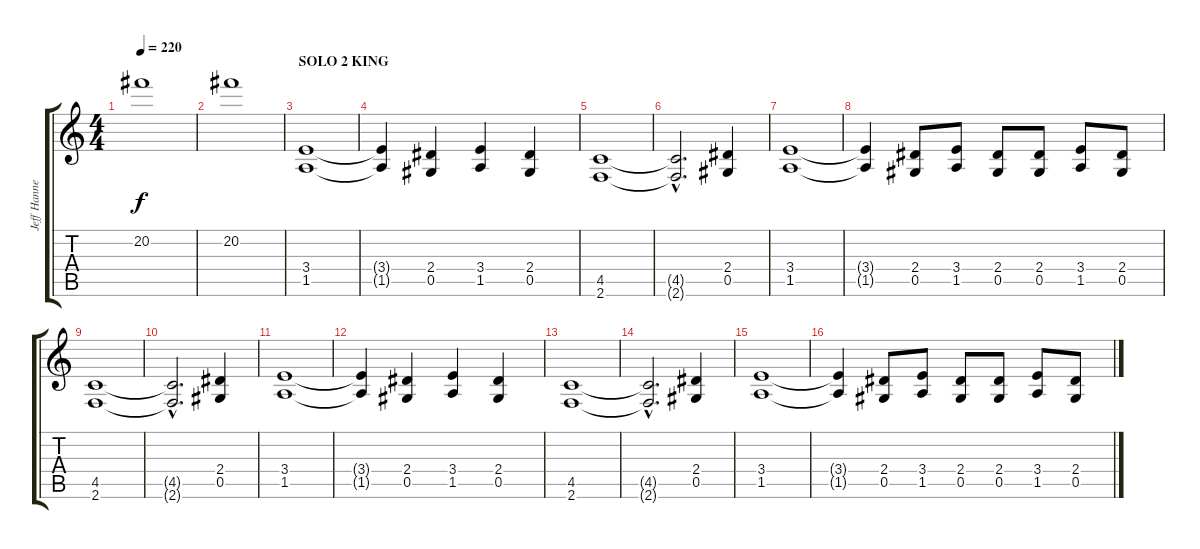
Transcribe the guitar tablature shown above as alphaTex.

\track ("Jeff Hanneman" "Jeff Hanne") {instrument distortionguitar}
\staff {score tabs}
\tuning (Eb4 Bb3 Gb3 Db3 Ab2 Eb2) {hide}
\ts (4 4)
\tempo 220
\clef g2
\ks c
20.2{t}.1{dy f} |
20.2.1 |
\section ("" "SOLO 2 KING")
(3.4 1.5).1 |
(3.4{t} 1.5{t}).4 (2.4 0.5).4 (3.4 1.5).4 (2.4 0.5).4 |
(4.5 2.6).1 |
(4.5{hac t} 2.6{hac t}).2{d} (2.4 0.5).4 |
(3.4 1.5).1 |
(3.4{t} 1.5{t}).4 (2.4 0.5).8 (3.4 1.5).8 (2.4 0.5).8 (2.4 0.5).8 (3.4 1.5).8 (2.4 0.5).8 |
(4.5 2.6).1 |
(4.5{hac t} 2.6{hac t}).2{d} (2.4 0.5).4 |
(3.4 1.5).1 |
(3.4{t} 1.5{t}).4 (2.4 0.5).4 (3.4 1.5).4 (2.4 0.5).4 |
(4.5 2.6).1 |
(4.5{hac t} 2.6{hac t}).2{d} (2.4 0.5).4 |
(3.4 1.5).1 |
(3.4{t} 1.5{t}).4 (2.4 0.5).8 (3.4 1.5).8 (2.4 0.5).8 (2.4 0.5).8 (3.4 1.5).8 (2.4 0.5).8
